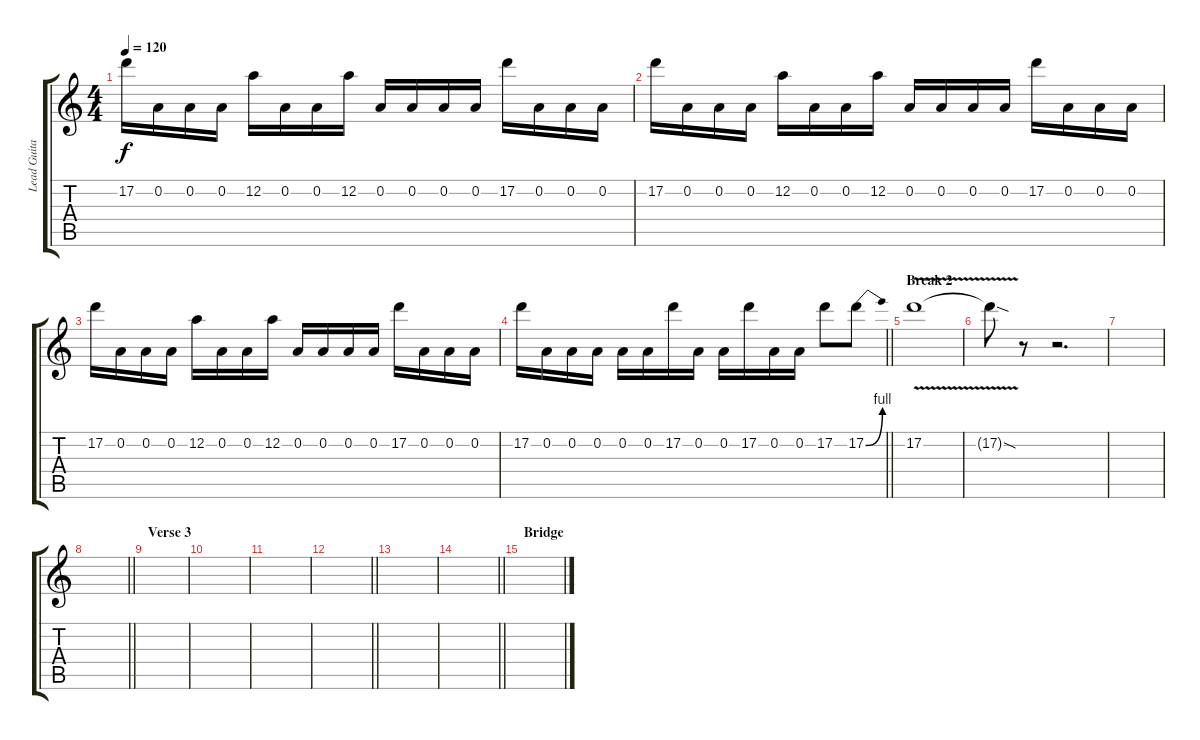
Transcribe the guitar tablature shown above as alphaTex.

\track ("Lead Guitar II" "Lead Guita") {instrument distortionguitar}
\staff {score tabs}
\tuning (D4 A3 F3 C3 G2 D2) {hide}
\ts (4 4)
\tempo 120
\clef g2
\ks c
17.2.16{dy f} 0.2.16 0.2.16 0.2.16 12.2.16 0.2.16 0.2.16 12.2.16 0.2.16 0.2.16 0.2.16 0.2.16 17.2.16 0.2.16 0.2.16 0.2.16 |
17.2.16 0.2.16 0.2.16 0.2.16 12.2.16 0.2.16 0.2.16 12.2.16 0.2.16 0.2.16 0.2.16 0.2.16 17.2.16 0.2.16 0.2.16 0.2.16 |
17.2.16 0.2.16 0.2.16 0.2.16 12.2.16 0.2.16 0.2.16 12.2.16 0.2.16 0.2.16 0.2.16 0.2.16 17.2.16 0.2.16 0.2.16 0.2.16 |
\barLineRight lightlight
17.2.16 0.2.16 0.2.16 0.2.16 0.2.16 0.2.16 17.2.16 0.2.16 0.2.16 17.2.16 0.2.16 0.2.16 17.2.8 17.2{be (bend 0 0 60 4)}.8 |
\section ("" "Break 2")
17.2{v}.1 |
17.2{sod t}.8 r.8 r.2{d} |
|
\barLineRight lightlight
|
\section ("" "Verse 3")
|
|
|
\barLineRight lightlight
|
|
\barLineRight lightlight
|
\section ("" "Bridge")
